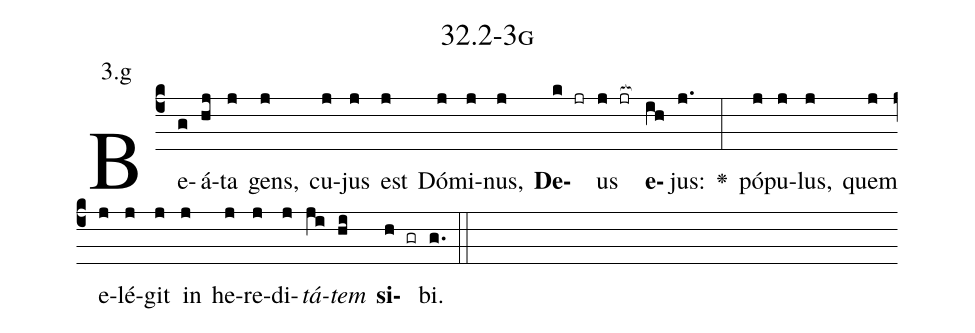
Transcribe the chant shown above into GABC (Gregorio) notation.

name: 32.2-3g;
annotation: 3.g;
%%
(c4)Be(g)á(hj)ta(j) gens,(j) cu(j)jus(j) est(j) Dó(j)mi(j)nus,(j) <b>De</b>(k jr)us(j jr[ocb:1{]) <b>e</b>(ih[ocb:0}])jus:(j.) <v>\greheightstar</v>(:) pó(j)pu(j)lus,(j) quem(j) e(j)lé(j)git(j) in(j) he(j)re(j)di(j)<i>tá</i>(ji)<i>tem</i>(hi) <b>si</b>(h gr)bi.(g.) (::)


%E(j) u(j) o(ji) u(hi) a(h) e.(g.) (::)
